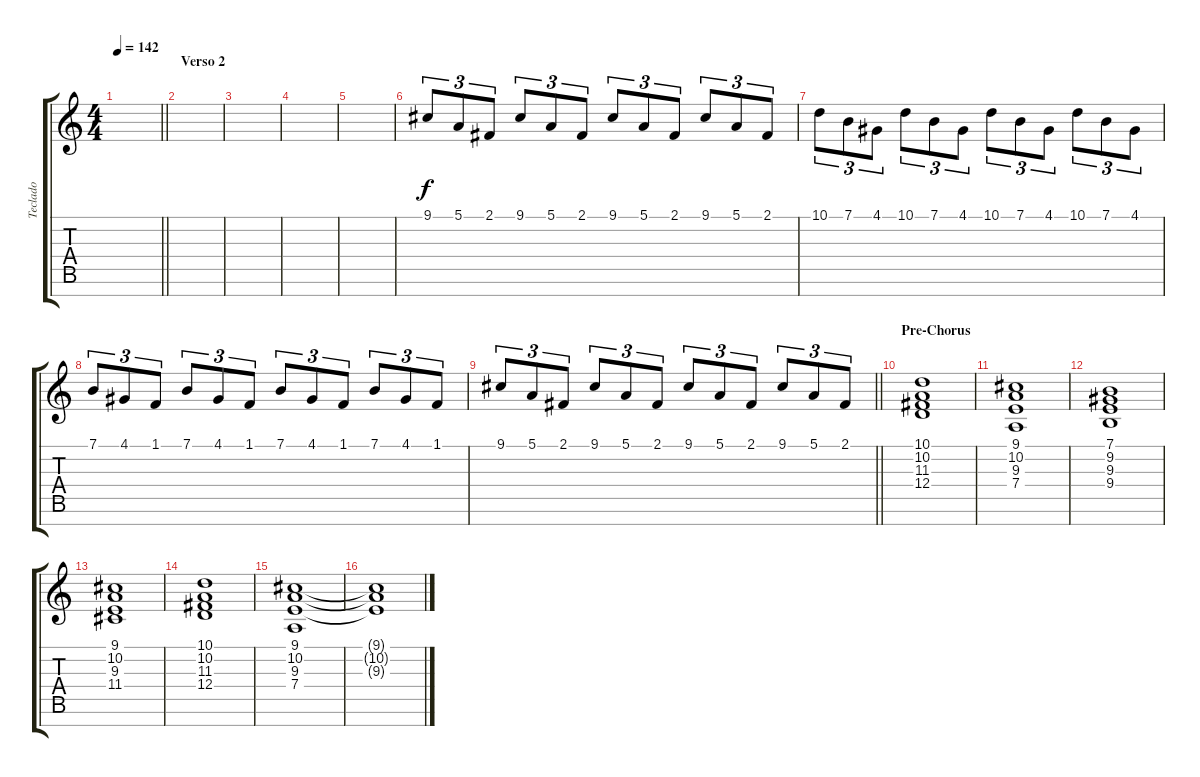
\track ("Teclado" "Teclado") {instrument lead6voice}
\staff {score tabs}
\tuning (E4 B3 G3 D3 A2 E2 B1) {hide}
\ts (4 4)
\tempo 142
\clef g2
\barLineRight lightlight
\ks c
|
\section ("" "Verso 2")
|
|
|
|
9.1.8{tu (3 2) instrument lead2sawtooth} 5.1.8{tu (3 2)} 2.1.8{tu (3 2)} 9.1.8{tu (3 2)} 5.1.8{tu (3 2)} 2.1.8{tu (3 2)} 9.1.8{tu (3 2)} 5.1.8{tu (3 2)} 2.1.8{tu (3 2)} 9.1.8{tu (3 2)} 5.1.8{tu (3 2)} 2.1.8{tu (3 2)} |
10.1.8{tu (3 2)} 7.1.8{tu (3 2)} 4.1.8{tu (3 2)} 10.1.8{tu (3 2)} 7.1.8{tu (3 2)} 4.1.8{tu (3 2)} 10.1.8{tu (3 2)} 7.1.8{tu (3 2)} 4.1.8{tu (3 2)} 10.1.8{tu (3 2)} 7.1.8{tu (3 2)} 4.1.8{tu (3 2)} |
7.1.8{tu (3 2)} 4.1.8{tu (3 2)} 1.1.8{tu (3 2)} 7.1.8{tu (3 2)} 4.1.8{tu (3 2)} 1.1.8{tu (3 2)} 7.1.8{tu (3 2)} 4.1.8{tu (3 2)} 1.1.8{tu (3 2)} 7.1.8{tu (3 2)} 4.1.8{tu (3 2)} 1.1.8{tu (3 2)} |
\barLineRight lightlight
9.1.8{tu (3 2)} 5.1.8{tu (3 2)} 2.1.8{tu (3 2)} 9.1.8{tu (3 2)} 5.1.8{tu (3 2)} 2.1.8{tu (3 2)} 9.1.8{tu (3 2)} 5.1.8{tu (3 2)} 2.1.8{tu (3 2)} 9.1.8{tu (3 2)} 5.1.8{tu (3 2)} 2.1.8{tu (3 2)} |
\section ("" "Pre-Chorus")
(10.1 10.2 11.3 12.4).1{instrument lead6voice} |
(9.1 10.2 9.3 7.4).1 |
(7.1 9.2 9.3 9.4).1 |
(9.1 10.2 9.3 11.4).1 |
(10.1 10.2 11.3 12.4).1 |
(9.1 10.2 9.3 7.4).1 |
(9.1{t} 10.2{t} 9.3{t}).1
